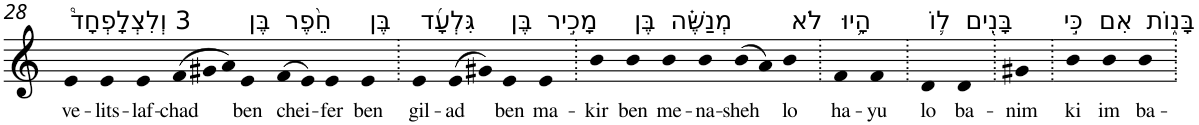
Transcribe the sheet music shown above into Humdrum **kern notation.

**kern	**text
*part1	*part1
*staff1	*staff1
*I"Piano	*
*I'Pno	*
!!LO:PB:g=z
*clefG2	*
*k[]	*
=28	=28
!LO:TX:a:t=3 וְלִצְלָפְחָד֩	!
!	!LO:LY:b
4e	ve-
!	!LO:LY:b
4e	-lits-
!	!LO:LY:b
4e	-laf-
*Xtuplet	*
!	!LO:LY:b
(>12f	-chad
12g#X	.
12a)	.
!LO:TX:a:t=בֶּן	!
!	!LO:LY:b
4e	ben
!LO:TX:a:t=חֵ֨פֶר	!
!	!LO:LY:b
(>8f	chei-
8e)	.
!	!LO:LY:b
4e	-fer
!LO:TX:a:t=בֶּן	!
!	!LO:LY:b
4e	ben
=29.	=29.
!LO:TX:a:t=גִּלְעָ֜ד	!
!	!LO:LY:b
4e	gil-
!	!LO:LY:b
(>8e	-ad
8g#X)	.
!LO:TX:a:t=בֶּן	!
!	!LO:LY:b
4e	ben
!LO:TX:a:t=מָכִ֣יר	!
!	!LO:LY:b
4e	ma-
=30.	=30.
!	!LO:LY:b
4b	-kir
!LO:TX:a:t=בֶּן	!
!	!LO:LY:b
4b	ben
!LO:TX:a:t=מְנַשֶּׁ֗ה	!
!	!LO:LY:b
4b	me-
!	!LO:LY:b
4b	-na-
!	!LO:LY:b
(>8b	-sheh
8a)	.
!LO:TX:a:t=לֹא	!
!	!LO:LY:b
4b	lo
=31.	=31.
!LO:TX:a:t=הָ֥יוּ	!
!	!LO:LY:b
4f	ha-
!	!LO:LY:b
4f	-yu
=32.	=32.
!LO:TX:a:t=ל֛וֹ	!
!	!LO:LY:b
4d	lo
!LO:TX:a:t=בָּנִ֖ים	!
!	!LO:LY:b
4d	ba-
=33.	=33.
!	!LO:LY:b
4g#X	-nim
=34.	=34.
!LO:TX:a:t=כִּ֣י	!
!	!LO:LY:b
4b	ki
!LO:TX:a:t=אִם	!
!	!LO:LY:b
4b	im
!LO:TX:a:t=בָּנ֑וֹת	!
!	!LO:LY:b
4b	ba-
=.	=.
*-	*-
